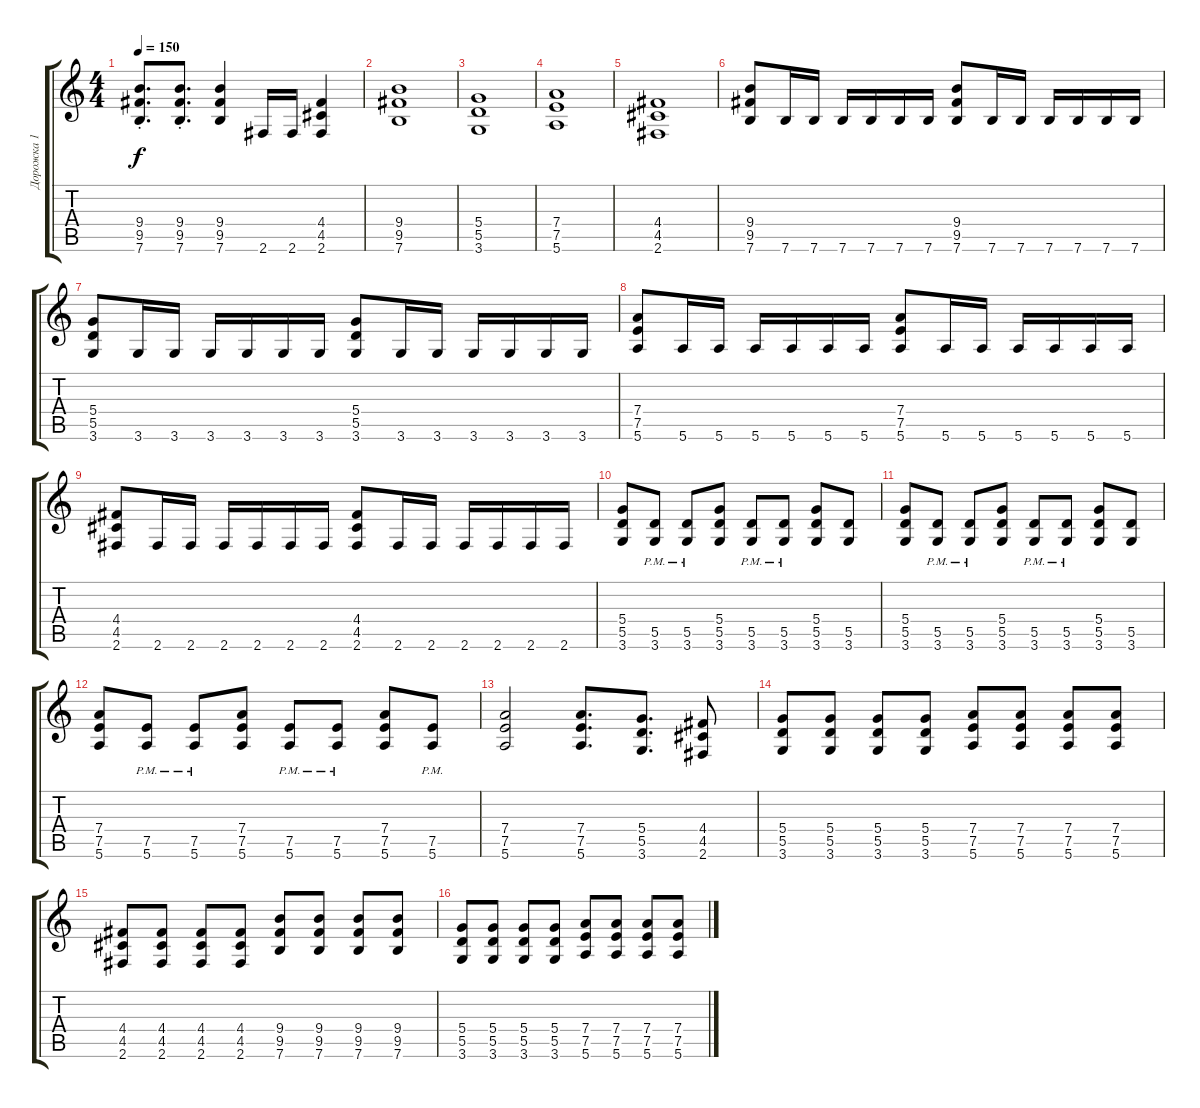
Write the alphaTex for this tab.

\track ("Дорожка 1" "Дорожка 1") {instrument distortionguitar}
\staff {score tabs}
\tuning (E4 B3 G3 D3 A2 E2) {hide}
\ts (4 4)
\tempo 150
\clef g2
\ks c
(9.4{st} 9.5{st} 7.6{st}).8{d dy f} (9.4{st} 9.5{st} 7.6{st}).8{d} (9.4 9.5 7.6).4 2.6.16 2.6.16 (4.4 4.5 2.6).4 |
(9.4 9.5 7.6).1 |
(5.4 5.5 3.6).1 |
(7.4 7.5 5.6).1 |
(4.4 4.5 2.6).1 |
(9.4 9.5 7.6).8 7.6.16 7.6.16 7.6.16 7.6.16 7.6.16 7.6.16 (9.4 9.5 7.6).8 7.6.16 7.6.16 7.6.16 7.6.16 7.6.16 7.6.16 |
(5.4 5.5 3.6).8 3.6.16 3.6.16 3.6.16 3.6.16 3.6.16 3.6.16 (5.4 5.5 3.6).8 3.6.16 3.6.16 3.6.16 3.6.16 3.6.16 3.6.16 |
(7.4 7.5 5.6).8 5.6.16 5.6.16 5.6.16 5.6.16 5.6.16 5.6.16 (7.4 7.5 5.6).8 5.6.16 5.6.16 5.6.16 5.6.16 5.6.16 5.6.16 |
(4.4 4.5 2.6).8 2.6.16 2.6.16 2.6.16 2.6.16 2.6.16 2.6.16 (4.4 4.5 2.6).8 2.6.16 2.6.16 2.6.16 2.6.16 2.6.16 2.6.16 |
(5.4 5.5 3.6).8 (5.5{pm} 3.6{pm}).8 (5.5{pm} 3.6{pm}).8 (5.4 5.5 3.6).8 (5.5{pm} 3.6{pm}).8 (5.5{pm} 3.6{pm}).8 (5.4 5.5 3.6).8 (5.5 3.6).8 |
(5.4 5.5 3.6).8 (5.5{pm} 3.6{pm}).8 (5.5{pm} 3.6{pm}).8 (5.4 5.5 3.6).8 (5.5{pm} 3.6{pm}).8 (5.5{pm} 3.6{pm}).8 (5.4 5.5 3.6).8 (5.5 3.6).8 |
(7.4 7.5 5.6).8 (7.5{pm} 5.6{pm}).8 (7.5{pm} 5.6{pm}).8 (7.4 7.5 5.6).8 (7.5{pm} 5.6{pm}).8 (7.5{pm} 5.6{pm}).8 (7.4 7.5 5.6).8 (7.5{pm} 5.6{pm}).8 |
(7.4 7.5 5.6).2 (7.4 7.5 5.6).8{d} (5.4 5.5 3.6).8{d} (4.4 4.5 2.6).8 |
(5.4 5.5 3.6).8 (5.4 5.5 3.6).8 (5.4 5.5 3.6).8 (5.4 5.5 3.6).8 (7.4 7.5 5.6).8 (7.4 7.5 5.6).8 (7.4 7.5 5.6).8 (7.4 7.5 5.6).8 |
(4.4 4.5 2.6).8 (4.4 4.5 2.6).8 (4.4 4.5 2.6).8 (4.4 4.5 2.6).8 (9.4 9.5 7.6).8 (9.4 9.5 7.6).8 (9.4 9.5 7.6).8 (9.4 9.5 7.6).8 |
(5.4 5.5 3.6).8 (5.4 5.5 3.6).8 (5.4 5.5 3.6).8 (5.4 5.5 3.6).8 (7.4 7.5 5.6).8 (7.4 7.5 5.6).8 (7.4 7.5 5.6).8 (7.4 7.5 5.6).8
